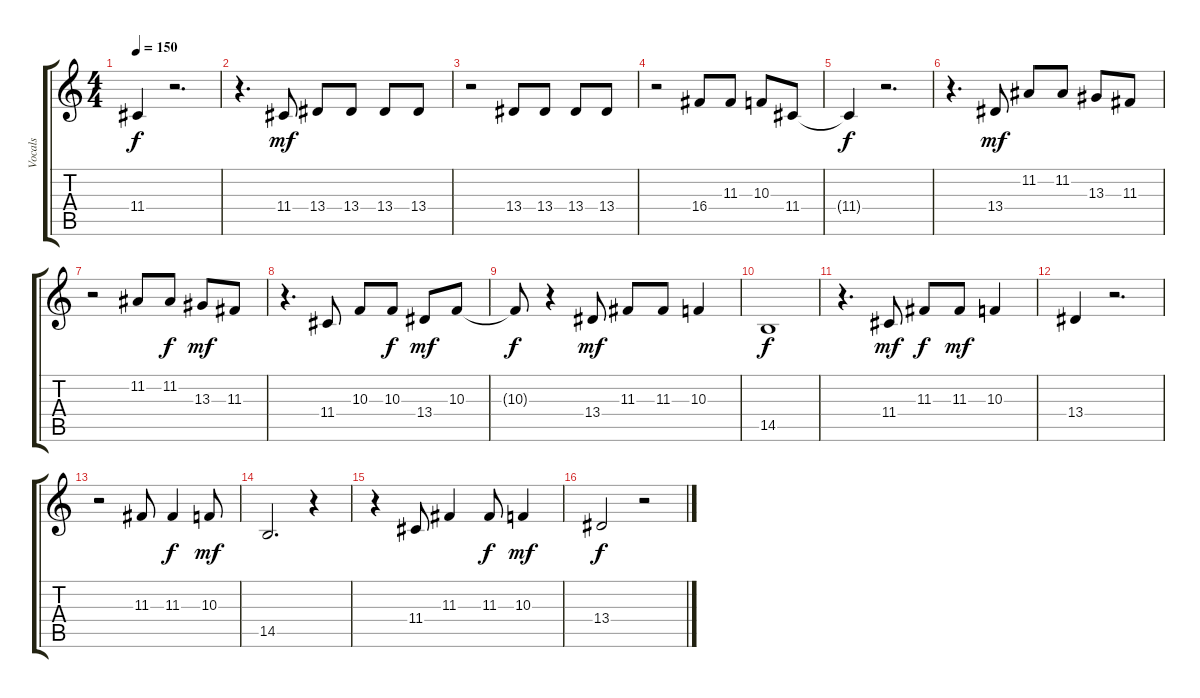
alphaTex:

\track ("Vocals" "Vocals") {instrument trumpet}
\staff {score tabs}
\tuning (E4 B3 G3 D3 A2 E2) {hide}
\ts (4 4)
\tempo 150
\clef g2
\ks c
11.4{t}.4{dy f} r.2{d} |
r.4{d} 11.4.8{dy mf} 13.4.8 13.4.8 13.4.8 13.4.8 |
r.2 13.4.8 13.4.8 13.4.8 13.4.8 |
r.2 16.4.8 11.3.8 10.3.8 11.4.8 |
11.4{t}.4{dy f} r.2{d} |
r.4{d} 13.4.8{dy mf} 11.2.8 11.2.8 13.3.8 11.3.8 |
r.2 11.2.8 11.2.8{dy f} 13.3.8{dy mf} 11.3.8 |
r.4{d} 11.4.8 10.3.8 10.3.8{dy f} 13.4.8{dy mf} 10.3.8 |
10.3{t}.8{dy f} r.4 13.4.8{dy mf} 11.3.8 11.3.8 10.3.4 |
14.5.1{dy f} |
r.4{d} 11.4.8{dy mf} 11.3.8{dy f} 11.3.8{dy mf} 10.3.4 |
13.4.4 r.2{d} |
r.2 11.3.8 11.3.4{dy f} 10.3.8{dy mf} |
14.5.2{d} r.4 |
r.4 11.4.8 11.3.4 11.3.8{dy f} 10.3.4{dy mf} |
13.4.2{dy f} r.2
